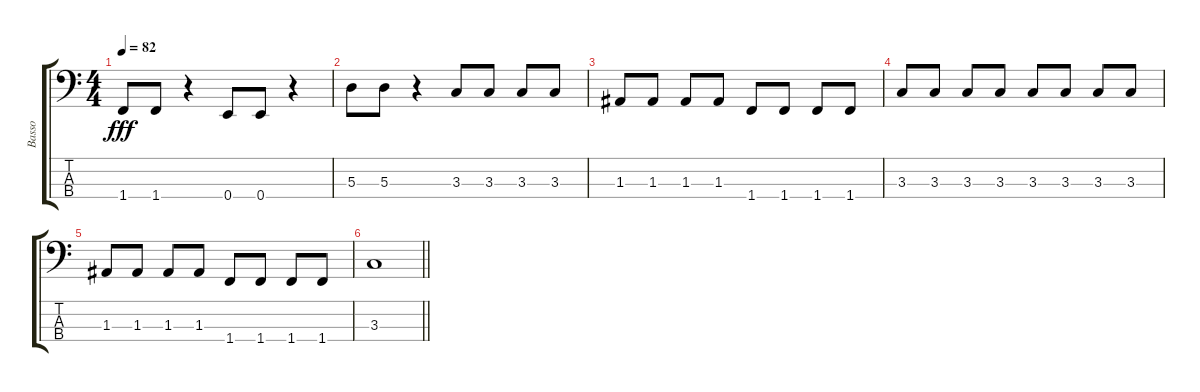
\track ("Basso" "Basso") {instrument electricbasspick}
\staff {score tabs}
\tuning (G2 D2 A1 E1) {hide}
\ts (4 4)
\tempo 82
\clef f4
\ks c
1.4.8{dy fff} 1.4.8 r.4 0.4.8 0.4.8 r.4 |
5.3.8 5.3.8 r.4 3.3.8 3.3.8 3.3.8 3.3.8 |
1.3.8 1.3.8 1.3.8 1.3.8 1.4.8 1.4.8 1.4.8 1.4.8 |
3.3.8 3.3.8 3.3.8 3.3.8 3.3.8 3.3.8 3.3.8 3.3.8 |
1.3.8 1.3.8 1.3.8 1.3.8 1.4.8 1.4.8 1.4.8 1.4.8 |
\barLineRight lightlight
3.3.1
